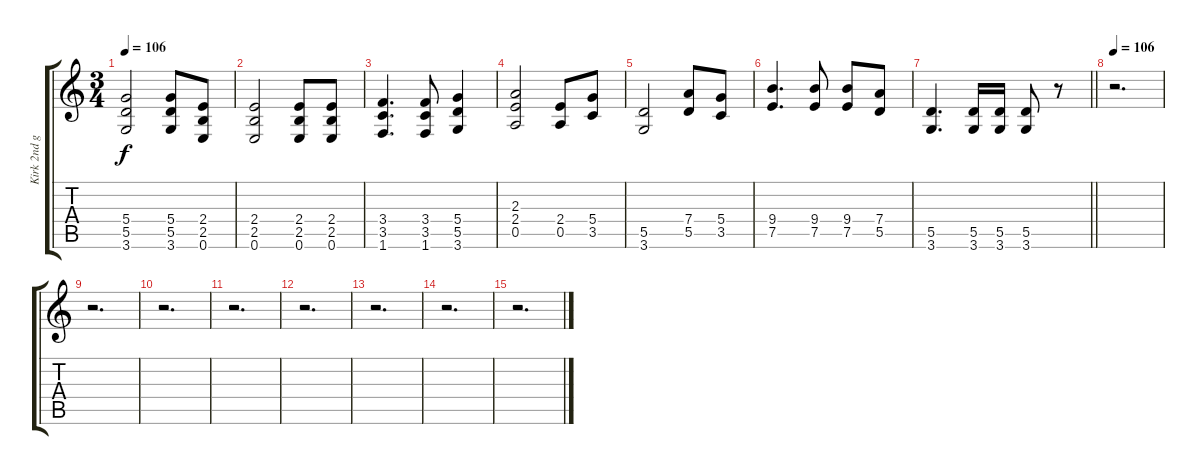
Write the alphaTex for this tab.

\track ("Kirk 2nd guitar" "Kirk 2nd g") {instrument distortionguitar}
\staff {score tabs}
\tuning (E4 B3 G3 D3 A2 E2) {hide}
\ts (3 4)
\tempo 106
\clef g2
\ks c
(5.4 5.5 3.6).2{dy f} (5.4 5.5 3.6).8 (2.4 2.5 0.6).8 |
(2.4 2.5 0.6).2 (2.4 2.5 0.6).8 (2.4 2.5 0.6).8 |
(3.4 3.5 1.6).4{d} (3.4 3.5 1.6).8 (5.4 5.5 3.6).4 |
(2.3 2.4 0.5).2 (2.4 0.5).8 (5.4 3.5).8 |
(5.5 3.6).2 (7.4 5.5).8 (5.4 3.5).8 |
(9.4 7.5).4{d} (9.4 7.5).8 (9.4 7.5).8 (7.4 5.5).8 |
\barLineRight lightlight
(5.5 3.6).4{d} (5.5 3.6).16 (5.5 3.6).16 (5.5 3.6).8 r.8 |
\tempo 106
r.2{d} |
r.2{d} |
r.2{d} |
r.2{d} |
r.2{d} |
r.2{d} |
r.2{d} |
r.2{d}
